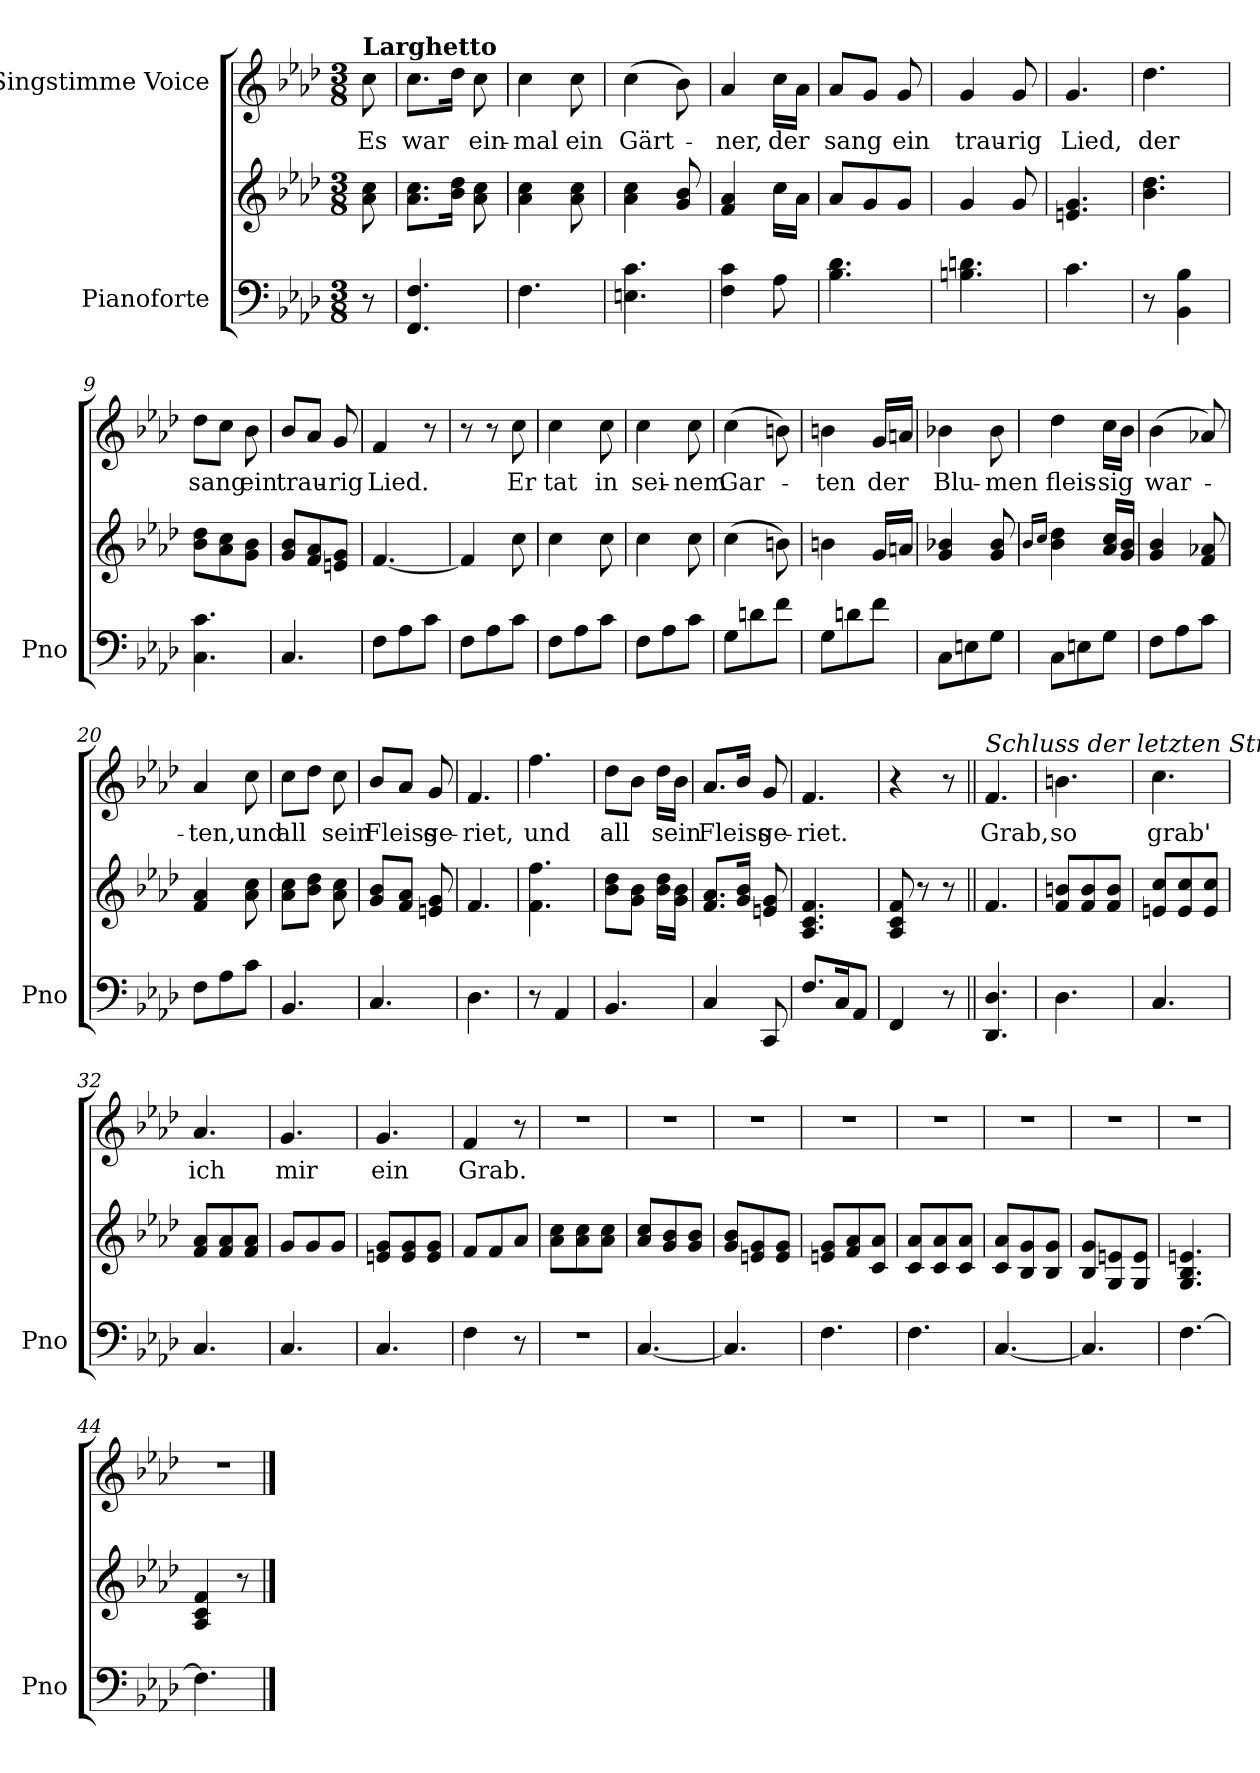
**kern	**kern	**kern	**text
*part2	*part2	*part1	*part1
*staff3	*staff2	*staff1	*staff1
*I"Pianoforte	*	*I"Singstimme Voice	*
*I'Pno	*	*	*
*clefF4	*clefG2	*clefG2	*
*k[b-e-a-d-]	*k[b-e-a-d-]	*k[b-e-a-d-]	*
*M3/8	*M3/8	*M3/8	*
=	=	=	=
!	!	!LO:TX:a:B:t=Larghetto	!
!	!	!	!LO:LY:b
8r	8a-\ 8cc\	8cc\	Es
=1	=1	=1	=1
!	!	!	!LO:LY:b
4.FF/ 4.F/	8.a-\ 8.cc\L	8.cc\L	war
.	16b-\ 16dd-\Jk	16dd-\Jk	.
!	!	!	!LO:LY:b
.	8a-\ 8cc\	8cc\	ein-
=2	=2	=2	=2
!	!	!	!LO:LY:b
4.F\	4a-\ 4cc\	4cc\	-mal
!	!	!	!LO:LY:b
.	8a-\ 8cc\	8cc\	ein
=3	=3	=3	=3
!	!	!	!LO:LY:b
4.En\ 4.c\	4a-\ 4cc\	(4cc\	Gärt-
.	8g/ 8b-/	8b-\)	.
=4	=4	=4	=4
!	!	!	!LO:LY:b
4F\ 4c\	4f/ 4a-/	4a-/	-ner,
!	!	!	!LO:LY:b
8A-\	16cc\LL	16cc\LL	der
.	16a-\JJ	16a-\JJ	.
=5	=5	=5	=5
!	!	!	!LO:LY:b
4.B-\ 4.d-\	8a-/L	8a-/L	sang
.	8g/	8g/J	.
!	!	!	!LO:LY:b
.	8g/J	8g/	ein
!!LO:LB:g=z
=6	=6	=6	=6
!	!	!	!LO:LY:b
4.Bn\ 4.dn\	4g/	4g/	trau-
!	!	!	!LO:LY:b
.	8g/	8g/	-rig
=7	=7	=7	=7
!	!	!	!LO:LY:b
4.c\	4.en/ 4.g/	4.g/	Lied,
=8	=8	=8	=8
!	!	!	!LO:LY:b
8r	4.b-\ 4.dd-\	4.dd-\	der
4BB-\ 4B-\	.	.	.
=9	=9	=9	=9
!	!	!	!LO:LY:b
4.C\ 4.c\	8b-\ 8dd-\L	8dd-\L	sang
.	8a-\ 8cc\	8cc\J	.
!	!	!	!LO:LY:b
.	8g\ 8b-\J	8b-\	ein
=10	=10	=10	=10
!	!	!	!LO:LY:b
4.C/	8g/ 8b-/L	8b-/L	trau-
.	8f/ 8a-/	8a-/J	.
!	!	!	!LO:LY:b
.	8en/ 8g/J	8g/	-rig
=11	=11	=11	=11
!	!	!	!LO:LY:b
8F\L	[4.f/	4f/	Lied.
8A-\	.	.	.
8c\J	.	8r	.
!!LO:LB:g=z
=12	=12	=12	=12
8F\L	4f/]	8r	.
8A-\	.	8r	.
!	!	!	!LO:LY:b
8c\J	8cc\	8cc\	Er
=13	=13	=13	=13
!	!	!	!LO:LY:b
8F\L	4cc\	4cc\	tat
8A-\	.	.	.
!	!	!	!LO:LY:b
8c\J	8cc\	8cc\	in
=14	=14	=14	=14
!	!	!	!LO:LY:b
8F\L	4cc\	4cc\	sei-
8A-\	.	.	.
!	!	!	!LO:LY:b
8c\J	8cc\	8cc\	-nem
=15	=15	=15	=15
!	!	!	!LO:LY:b
8G\L	(4cc\	(4cc\	Gar-
8dn\	.	.	.
8f\J	8bn\)	8bn\)	.
=16	=16	=16	=16
!	!	!	!LO:LY:b
8G\L	4bni\	4bni\	-ten
8dni\	.	.	.
!	!	!	!LO:LY:b
8f\J	16g/LL	16g/LL	der
.	16an/JJ	16an/JJ	.
=17	=17	=17	=17
!	!	!	!LO:LY:b
8C\L	4g/ 4b-X/	4b-X\	Blu-
8En\	.	.	.
!	!	!	!LO:LY:b
8G\J	8g/ 8b-/	8b-\	-men
!!LO:LB:g=z
=18	=18	=18	=18
.	16qb-/LL	.	.
.	16qcc/JJ	.	.
!	!	!	!LO:LY:b
8C\L	4b-\ 4dd-\	4dd-\	fleis-
8Eni\	.	.	.
!	!	!	!LO:LY:b
8G\J	16a-/ 16cc/LL	16cc\LL	-sig
.	16g/ 16b-/JJ	16b-\JJ	.
=19	=19	=19	=19
!	!	!	!LO:LY:b
8F\L	4g/ 4b-/	(4b-\	war-
8A-\	.	.	.
8c\J	8f/ 8a-X/	8a-X/)	.
=20	=20	=20	=20
!	!	!	!LO:LY:b
8F\L	4f/ 4a-/	4a-/	-ten,
8A-\	.	.	.
!	!	!	!LO:LY:b
8c\J	8a-\ 8cc\	8cc\	und
=21	=21	=21	=21
!	!	!	!LO:LY:b
4.BB-/	8a-\ 8cc\L	8cc\L	all
.	8b-\ 8dd-\J	8dd-\J	.
!	!	!	!LO:LY:b
.	8a-\ 8cc\	8cc\	sein
=22	=22	=22	=22
!	!	!	!LO:LY:b
4.C/	8g/ 8b-/L	8b-/L	Fleiss
.	8f/ 8a-/J	8a-/J	.
!	!	!	!LO:LY:b
.	8en/ 8g/	8g/	ge-
=23	=23	=23	=23
!	!	!	!LO:LY:b
4.D-\	4.f/	4.f/	-riet,
!!LO:PB:g=z
=24	=24	=24	=24
!	!	!	!LO:LY:b
8r	4.f\ 4.ff\	4.ff\	und
4AA-/	.	.	.
=25	=25	=25	=25
!	!	!	!LO:LY:b
4.BB-/	8b-\ 8dd-\L	8dd-\L	all
.	8g\ 8b-\J	8b-\J	.
!	!	!	!LO:LY:b
.	16b-\ 16dd-\LL	16dd-\LL	sein
.	16g\ 16b-\JJ	16b-\JJ	.
=26	=26	=26	=26
!	!	!	!LO:LY:b
4C/	8.f/ 8.a-/L	8.a-/L	Fleiss
.	16g/ 16b-/Jk	16b-/Jk	.
!	!	!	!LO:LY:b
8CC/	8en/ 8g/	8g/	ge-
=27	=27	=27	=27
!	!	!	!LO:LY:b
8.F/L	4.A-/ 4.c/ 4.f/	4.f/	-riet.
16C/K	.	.	.
8AA-/J	.	.	.
=28	=28	=28	=28
4FF/	8A-/ 8c/ 8f/	4r	.
.	8r	.	.
8r	8r	8r	.
!!LO:PB:g=z
=29||	=29||	=29||	=29||
!	!	!LO:TX:a:i:t=Schluss der letzten Strophe  (End of the final verse)	!
!	!	!	!LO:LY:b
4.DD-/ 4.D-/	4.f/	4.f/	Grab,
=30	=30	=30	=30
!	!	!	!LO:LY:b
4.D-\	8f/ 8bn/L	4.bn\	so
.	8f/ 8b/	.	.
.	8f/ 8b/J	.	.
=31	=31	=31	=31
!	!	!	!LO:LY:b
4.C/	8en/ 8cc/L	4.cc\	grab'
.	8e/ 8cc/	.	.
.	8e/ 8cc/J	.	.
=32	=32	=32	=32
!	!	!	!LO:LY:b
4.C/	8f/ 8a-/L	4.a-/	ich
.	8f/ 8a-/	.	.
.	8f/ 8a-/J	.	.
=33	=33	=33	=33
!	!	!	!LO:LY:b
4.C/	8g/L	4.g/	mir
.	8g/	.	.
.	8g/J	.	.
=34	=34	=34	=34
!	!	!	!LO:LY:b
4.C/	8en/ 8g/L	4.g/	ein
.	8e/ 8g/	.	.
.	8e/ 8g/J	.	.
=35	=35	=35	=35
!	!	!	!LO:LY:b
4F\	8f/L	4f/	Grab.
.	8f/	.	.
8r	8a-/J	8r	.
=36	=36	=36	=36
4.r	8a-\ 8cc\L	4.r	.
.	8a-\ 8cc\	.	.
.	8a-\ 8cc\J	.	.
!!LO:LB:g=z
=37	=37	=37	=37
[4.C/	8a-/ 8cc/L	4.r	.
.	8g/ 8b-/	.	.
.	8g/ 8b-/J	.	.
=38	=38	=38	=38
4.C/]	8g/ 8b-/L	4.r	.
.	8en/ 8g/	.	.
.	8e/ 8g/J	.	.
=39	=39	=39	=39
4.F\	8eni/ 8g/L	4.r	.
.	8f/ 8a-/	.	.
.	8c/ 8a-/J	.	.
=40	=40	=40	=40
4.F\	8c/ 8a-/L	4.r	.
.	8c/ 8a-/	.	.
.	8c/ 8a-/J	.	.
=41	=41	=41	=41
[4.C/	8c/ 8a-/L	4.r	.
.	8B-/ 8g/	.	.
.	8B-/ 8g/J	.	.
=42	=42	=42	=42
4.C/]	8B-/ 8g/L	4.r	.
.	8G/ 8en/	.	.
.	8G/ 8e/J	.	.
=43	=43	=43	=43
[4.F\	4.G/ 4.B-/ 4.eni/	4.r	.
=44	=44	=44	=44
4.F\]	4A-/ 4c/ 4f/	4.r	.
.	8r	.	.
==	==	==	==
*-	*-	*-	*-
